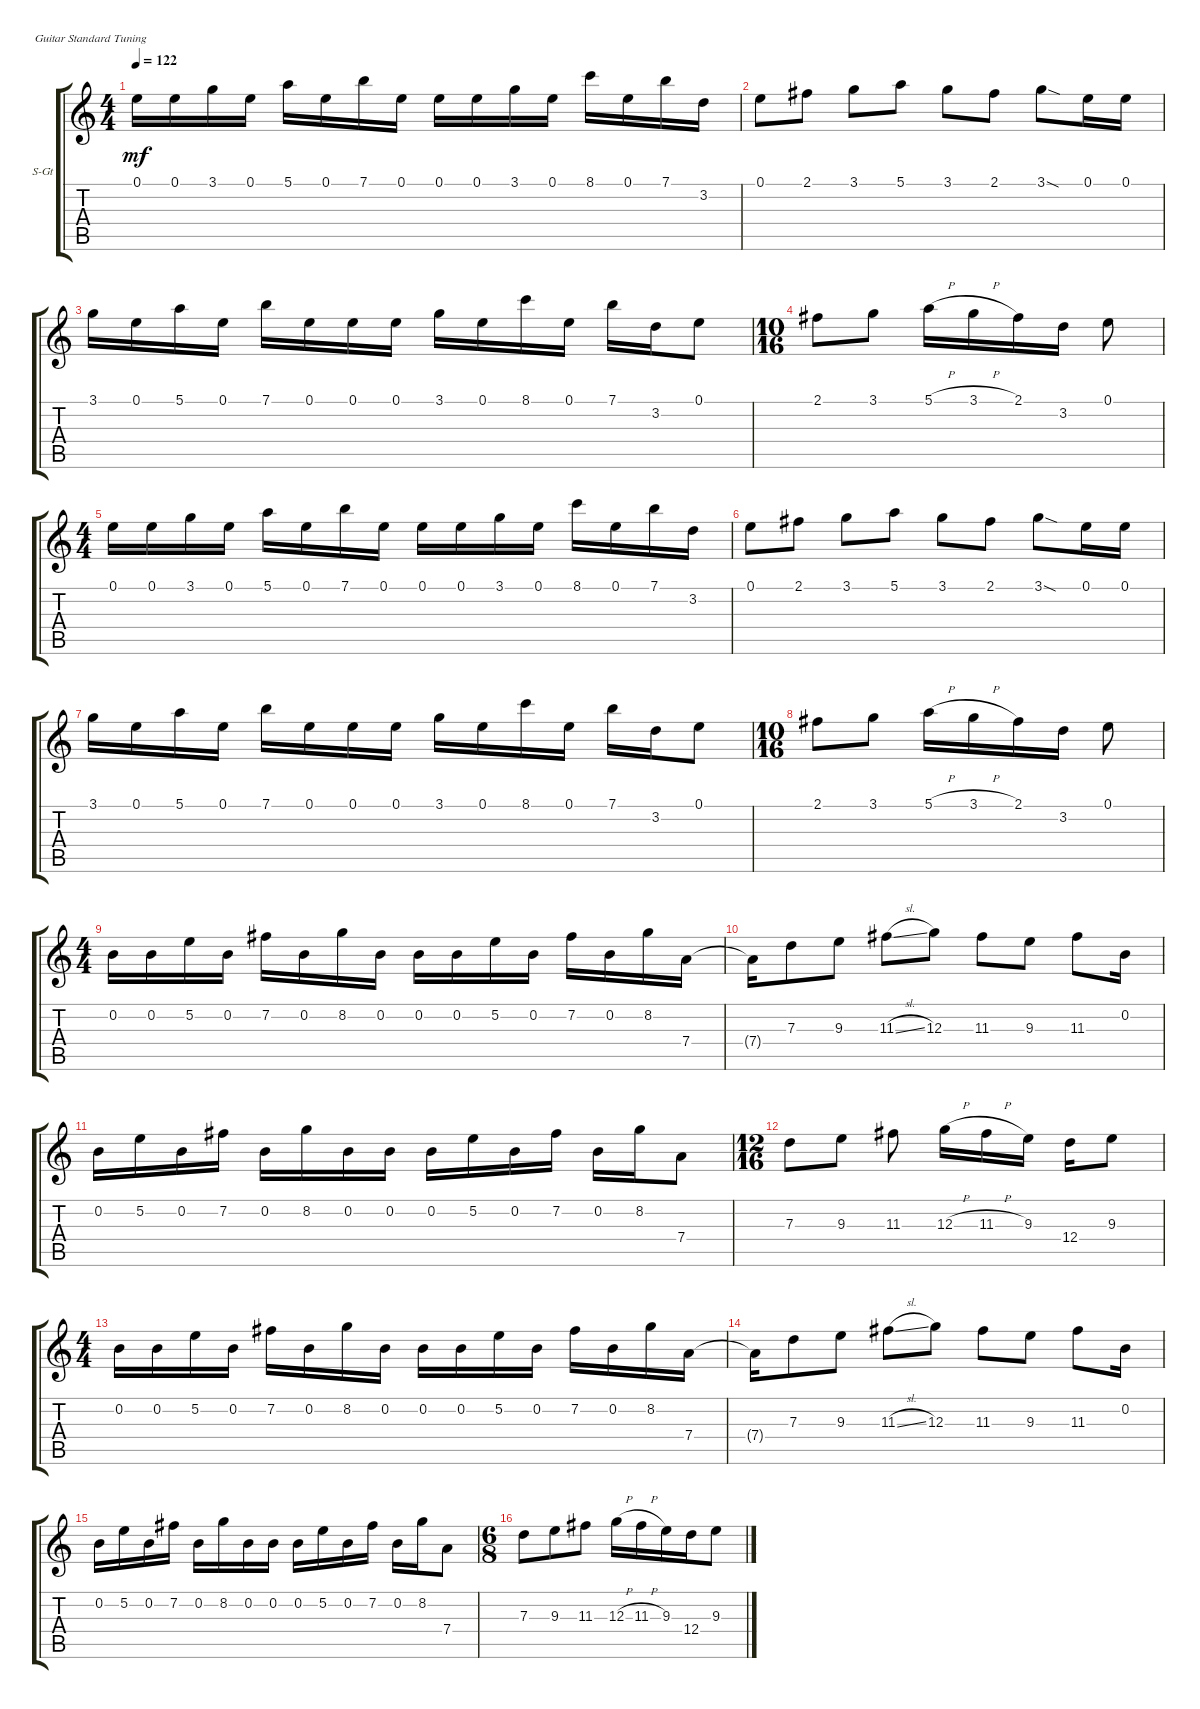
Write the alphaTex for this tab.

\defaultSystemsLayout 4
\bracketExtendMode groupsimilarinstruments
\firstSystemTrackNameOrientation horizontal
\otherSystemsTrackNameOrientation horizontal
\track ("Steel Guitar" "S-Gt") {instrument acousticguitarsteel}
\staff {score tabs}
\tuning (E4 B3 G3 D3 A2 E2)
\ts (4 4)
\tempo 122
\clef g2
\ks c
0.1.16{dy mf} 0.1.16 3.1.16 0.1.16 5.1.16 0.1.16 7.1.16 0.1.16 0.1.16 0.1.16 3.1.16 0.1.16 8.1.16 0.1.16 7.1.16 3.2.16 |
0.1.8 2.1.8 3.1.8 5.1.8 3.1.8 2.1.8 3.1{sod}.8 0.1.16 0.1.16 |
3.1.16 0.1.16 5.1.16 0.1.16 7.1.16 0.1.16 0.1.16 0.1.16 3.1.16 0.1.16 8.1.16 0.1.16 7.1.16 3.2.16 0.1.8 |
\ts (10 16)
2.1.8 3.1.8 5.1{h}.16 3.1{h}.16 2.1.16 3.2.16 0.1.8 |
\ts (4 4)
0.1.16 0.1.16 3.1.16 0.1.16 5.1.16 0.1.16 7.1.16 0.1.16 0.1.16 0.1.16 3.1.16 0.1.16 8.1.16 0.1.16 7.1.16 3.2.16 |
0.1.8 2.1.8 3.1.8 5.1.8 3.1.8 2.1.8 3.1{sod}.8 0.1.16 0.1.16 |
3.1.16 0.1.16 5.1.16 0.1.16 7.1.16 0.1.16 0.1.16 0.1.16 3.1.16 0.1.16 8.1.16 0.1.16 7.1.16 3.2.16 0.1.8 |
\ts (10 16)
2.1.8 3.1.8 5.1{h}.16 3.1{h}.16 2.1.16 3.2.16 0.1.8 |
\ts (4 4)
0.2.16 0.2.16 5.2.16 0.2.16 7.2.16 0.2.16 8.2.16 0.2.16 0.2.16 0.2.16 5.2.16 0.2.16 7.2.16 0.2.16 8.2.16 7.4.16 |
7.4{t}.16 7.3.8 9.3.8 11.3{sl}.8 12.3.8 11.3.8 9.3.8 11.3.8 0.2.16 |
0.2.16 5.2.16 0.2.16 7.2.16 0.2.16 8.2.16 0.2.16 0.2.16 0.2.16 5.2.16 0.2.16 7.2.16 0.2.16 8.2.16 7.4.8 |
\ts (12 16)
7.3.8 9.3.8 11.3.8 12.3{h}.16 11.3{h}.16 9.3.16 12.4.16 9.3.8 |
\ts (4 4)
0.2.16 0.2.16 5.2.16 0.2.16 7.2.16 0.2.16 8.2.16 0.2.16 0.2.16 0.2.16 5.2.16 0.2.16 7.2.16 0.2.16 8.2.16 7.4.16 |
7.4{t}.16 7.3.8 9.3.8 11.3{sl}.8 12.3.8 11.3.8 9.3.8 11.3.8 0.2.16 |
0.2.16 5.2.16 0.2.16 7.2.16 0.2.16 8.2.16 0.2.16 0.2.16 0.2.16 5.2.16 0.2.16 7.2.16 0.2.16 8.2.16 7.4.8 |
\ts (6 8)
7.3.8 9.3.8 11.3.8 12.3{h}.16 11.3{h}.16 9.3.16 12.4.16 9.3.8
